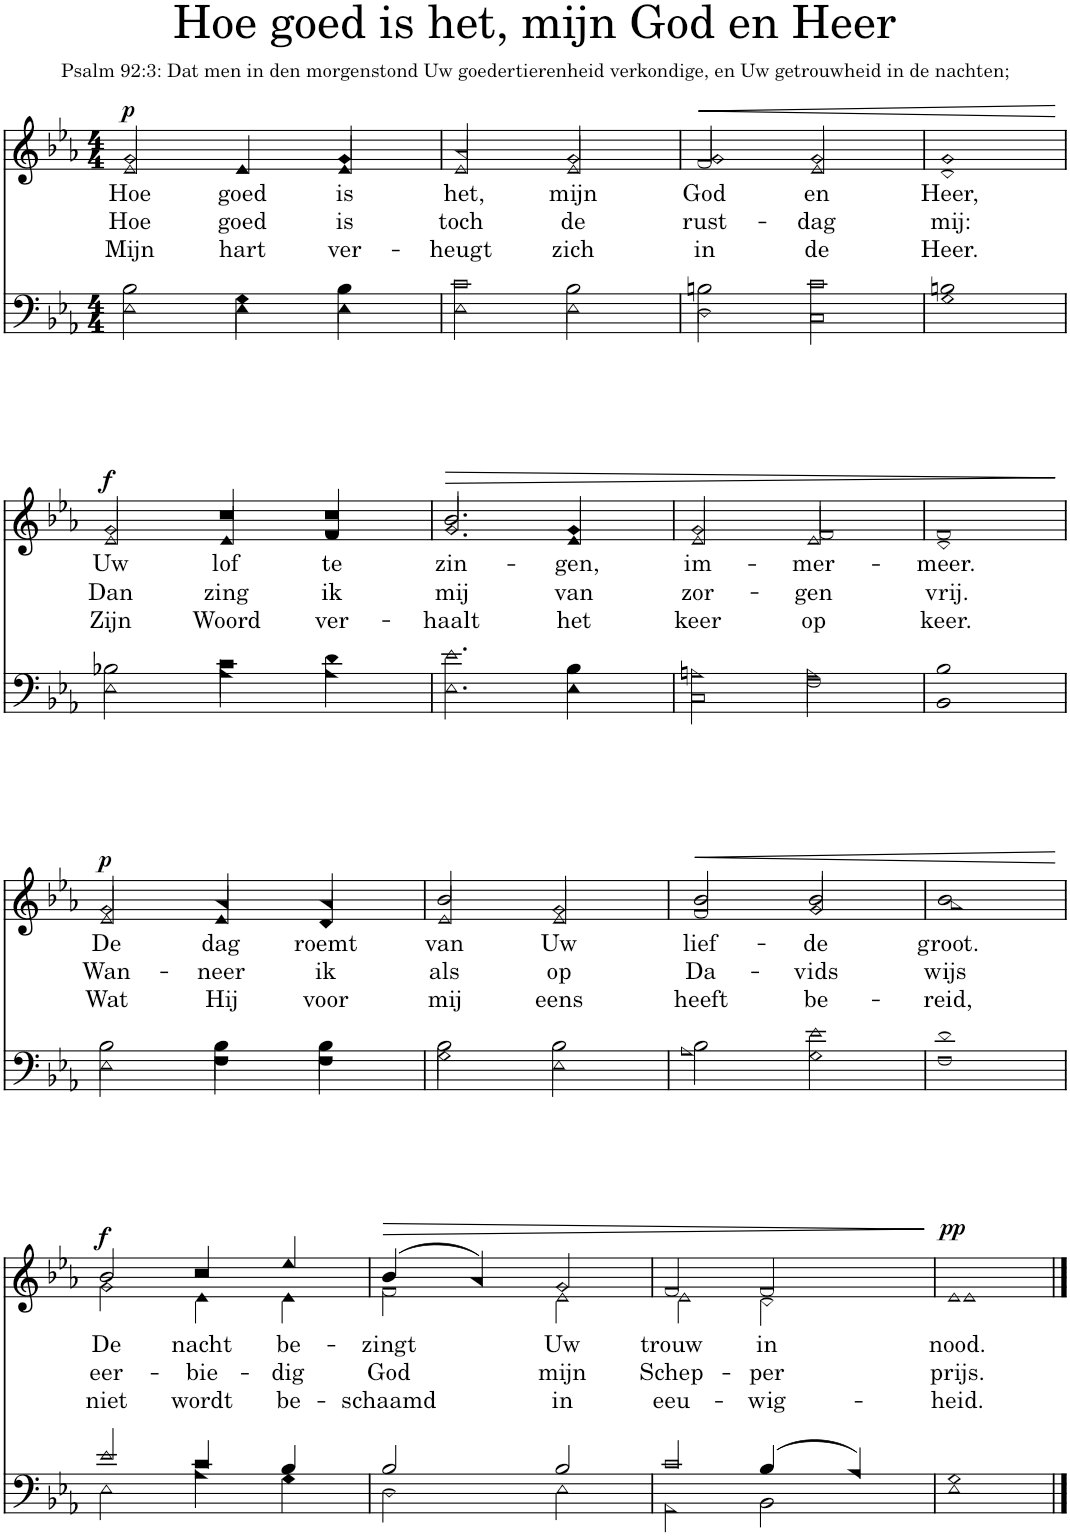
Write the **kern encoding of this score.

**kern	**kern	**text	**text	**text	**dynam
*part2	*part1	*part1	*part1	*part1	*part1
*staff2	*staff1	*staff1	*staff1	*staff1	*staff1
*I"Men	*I"Women	*	*	*	*
*clefF4	*clefG2	*	*	*	*
*k[b-e-a-]	*k[b-e-a-]	*	*	*	*
*M4/4	*M4/4	*	*	*	*
=1	=1	=1	=1	=1	=1
*^	*	*	*	*	*
!	!	!	!LO:LY:b	!LO:LY:b	!LO:LY:b	!LO:DY:a
*	*	*^	*	*	*	*
2B-\	2E-\	2g/	2e-/	Hoe	Hoe	Mijn	p
!	!	!	!	!LO:LY:b	!LO:LY:b	!LO:LY:b	!
4G\	4E-\	4e-/	4e-	goed	goed	hart	.
!	!	!	!	!LO:LY:b	!LO:LY:b	!LO:LY:b	!
4B-\	4E-\	4g/	4e-/	is	is	ver-	.
=2	=2	=2	=2	=2	=2	=2	=2
!	!	!	!	!LO:LY:b	!LO:LY:b	!LO:LY:b	!
2c\	2E-\	2a-/	2e-/	het,	toch	-heugt	.
!	!	!	!	!LO:LY:b	!LO:LY:b	!LO:LY:b	!
2B-\	2E-\	2g/	2e-/	mijn	de	zich	.
=3	=3	=3	=3	=3	=3	=3	=3
!	!	!	!	!LO:LY:b	!LO:LY:b	!LO:LY:b	!LO:HP:b
2Bn\	2D\	2g/	2f/	God	rust-	in	<
!	!	!	!	!LO:LY:b	!LO:LY:b	!LO:LY:b	!
2c\	2C\	2g/	2e-/	en	-dag	de	.
=4	=4	=4	=4	=4	=4	=4	=4
!	!	!	!	!LO:LY:b	!LO:LY:b	!LO:LY:b	!
1Bn	1G	1g	1d	Heer,	mij:	Heer.	.
*v	*v	*	*	*	*	*	*
*	*v	*v	*	*	*	*
.	.	.	.	.	[
!!LO:LB:g=z
=5	=5	=5	=5	=5	=5
*^	*	*	*	*	*
!	!	!	!LO:LY:b	!LO:LY:b	!LO:LY:b	!LO:DY:a
*	*	*^	*	*	*	*
2B-X\	2E-\	2g/	2e-/	Uw	Dan	Zijn	f
!	!	!	!	!LO:LY:b	!LO:LY:b	!LO:LY:b	!
4c\	4A-\	4cc/	4e-/	lof	zing	Woord	.
!	!	!	!	!LO:LY:b	!LO:LY:b	!LO:LY:b	!
4d\	4A-\	4cc/	4f/	te	ik	ver-	.
=6	=6	=6	=6	=6	=6	=6	=6
!	!	!	!	!LO:LY:b	!LO:LY:b	!LO:LY:b	!LO:HP:b
2.e-\	2.E-\	2.b-/	2.g/	zin-	mij	-haalt	>
!	!	!	!	!LO:LY:b	!LO:LY:b	!LO:LY:b	!
4B-\	4E-\	4g/	4e-/	-gen,	van	het	.
=7	=7	=7	=7	=7	=7	=7	=7
!	!	!	!	!LO:LY:b	!LO:LY:b	!LO:LY:b	!
2An\	2C\	2g/	2e-/	im-	zor-	keer	.
!	!	!	!	!LO:LY:b	!LO:LY:b	!LO:LY:b	!
2A\	2F\	2f/	2e-/	-mer-	-gen	op	.
=8	=8	=8	=8	=8	=8	=8	=8
!	!	!	!	!LO:LY:b	!LO:LY:b	!LO:LY:b	!
1B-	1BB-	1f	1d	-meer.	vrij.	keer.	.
*v	*v	*	*	*	*	*	*
*	*v	*v	*	*	*	*
.	.	.	.	.	]
!!LO:LB:g=z
=9	=9	=9	=9	=9	=9
*^	*	*	*	*	*
!	!	!	!LO:LY:b	!LO:LY:b	!LO:LY:b	!LO:DY:a
*	*	*^	*	*	*	*
2B-\	2E-\	2g/	2e-/	De	Wan-	Wat	p
!	!	!	!	!LO:LY:b	!LO:LY:b	!LO:LY:b	!
4B-\	4F\	4a-/	4e-/	dag	-neer	Hij	.
!	!	!	!	!LO:LY:b	!LO:LY:b	!LO:LY:b	!
4B-\	4F\	4a-/	4d/	roemt	ik	voor	.
=10	=10	=10	=10	=10	=10	=10	=10
!	!	!	!	!LO:LY:b	!LO:LY:b	!LO:LY:b	!
2B-\	2G\	2b-/	2e-/	van	als	mij	.
!	!	!	!	!LO:LY:b	!LO:LY:b	!LO:LY:b	!
2B-\	2E-\	2g/	2e-/	Uw	op	eens	.
=11	=11	=11	=11	=11	=11	=11	=11
!	!	!	!	!LO:LY:b	!LO:LY:b	!LO:LY:b	!LO:HP:b
2B-\	2A-\	2b-/	2f/	lief-	Da-	heeft	<
!	!	!	!	!LO:LY:b	!LO:LY:b	!LO:LY:b	!
2e-\	2G\	2b-/	2g/	-de	-vids	be-	.
=12	=12	=12	=12	=12	=12	=12	=12
!	!	!	!	!LO:LY:b	!LO:LY:b	!LO:LY:b	!
1d	1F	1b-	1a-	groot.	wijs	-reid,	.
*v	*v	*	*	*	*	*	*
*	*v	*v	*	*	*	*
.	.	.	.	.	[
!!LO:LB:g=z
=13	=13	=13	=13	=13	=13
*^	*	*	*	*	*
!	!	!	!LO:LY:b	!LO:LY:b	!LO:LY:b	!LO:DY:a
*	*	*^	*	*	*	*
2e-/	2E-\	2b-/	2g\	De	eer-	niet	f
!	!	!	!	!LO:LY:b	!LO:LY:b	!LO:LY:b	!
4c/	4A-\	4cc/	4e-\	nacht	-bie-	wordt	.
!	!	!	!	!LO:LY:b	!LO:LY:b	!LO:LY:b	!
4B-/	4G\	4ee-/	4e-\	be-	-dig	be-	.
=14	=14	=14	=14	=14	=14	=14	=14
!	!	!	!	!LO:LY:b	!LO:LY:b	!LO:LY:b	!LO:HP:b
2B-/	2D\	(4b-/	2f\	-zingt	God	-schaamd	>
.	.	4a-/)	.	.	.	.	.
!	!	!	!	!LO:LY:b	!LO:LY:b	!LO:LY:b	!
2B-/	2E-\	2g/	2e-\	Uw	mijn	in	.
=15	=15	=15	=15	=15	=15	=15	=15
!	!	!	!	!LO:LY:b	!LO:LY:b	!LO:LY:b	!
2c/	2AA-\	2f/	2e-\	trouw	Schep-	eeu-	.
!	!	!	!	!LO:LY:b	!LO:LY:b	!LO:LY:b	!
(4B-/	2BB-\	2f/	2d\	in	-per	-wig-	.
4A-/)	.	.	.	.	.	.	.
*v	*v	*	*	*	*	*	*
*	*v	*v	*	*	*	*
.	.	.	.	.	]
=16	=16	=16	=16	=16	=16
*^	*	*	*	*	*
!	!	!	!LO:LY:b	!LO:LY:b	!LO:LY:b	!LO:DY:a
*	*	*^	*	*	*	*
1G	1E-	1e-	1e-	nood.	prijs.	-heid.	pp
*v	*v	*	*	*	*	*	*
*	*v	*v	*	*	*	*
==	==	==	==	==	==
*-	*-	*-	*-	*-	*-
